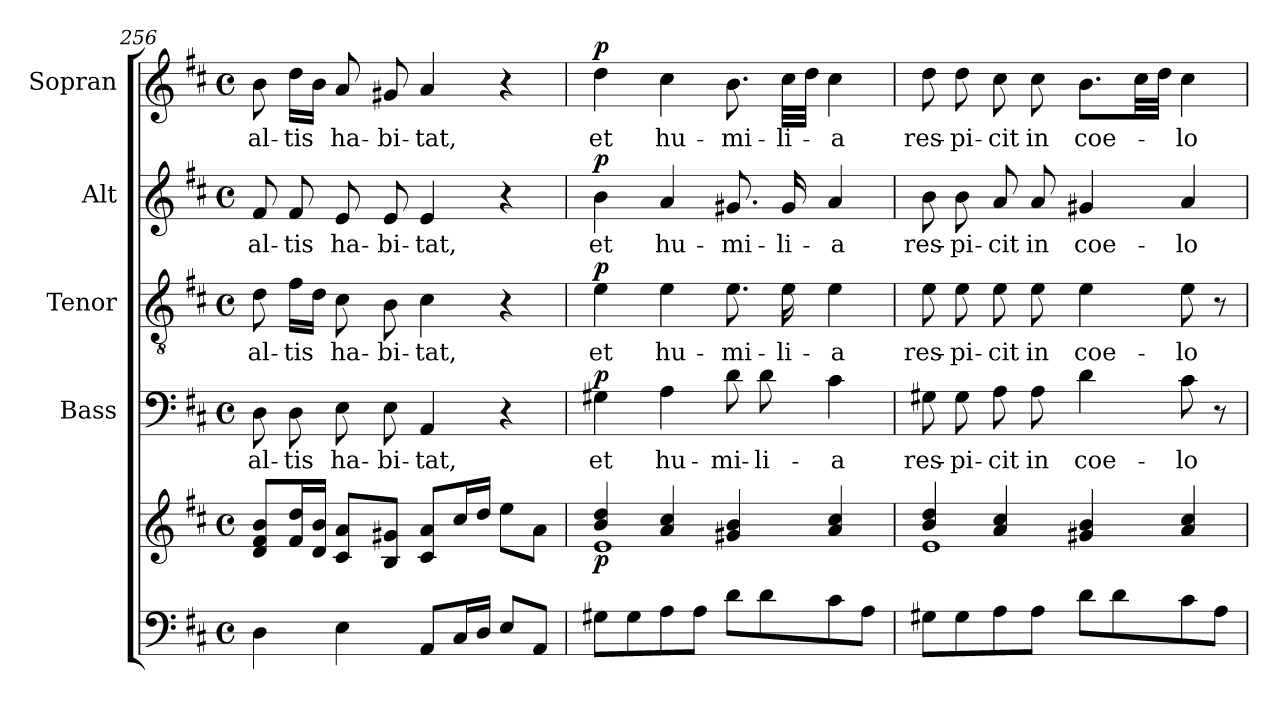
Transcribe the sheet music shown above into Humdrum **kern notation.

**kern	**kern	**dynam	**kern	**text	**dynam	**kern	**text	**dynam	**kern	**text	**dynam	**kern	**text	**dynam
*part5	*part5	*part5	*part4	*part4	*part4	*part3	*part3	*part3	*part2	*part2	*part2	*part1	*part1	*part1
*staff6	*staff5	*staff5/6	*staff4	*staff4	*staff4	*staff3	*staff3	*staff3	*staff2	*staff2	*staff2	*staff1	*staff1	*staff1
*	*	*	*I"Bass	*	*	*I"Tenor	*	*	*I"Alt	*	*	*I"Sopran	*	*
*	*	*	*I'B.	*	*	*I'T.	*	*	*I'A.	*	*	*I'S.	*	*
!!LO:LB:g=z
*clefF4	*clefG2	*	*clefF4	*	*	*clefGv2	*	*	*clefG2	*	*	*clefG2	*	*
*k[f#c#]	*k[f#c#]	*	*k[f#c#]	*	*	*k[f#c#]	*	*	*k[f#c#]	*	*	*k[f#c#]	*	*
*D:	*D:	*	*D:	*	*	*D:	*	*	*D:	*	*	*D:	*	*
*M4/4	*M4/4	*	*M4/4	*	*	*M4/4	*	*	*M4/4	*	*	*M4/4	*	*
*met(c)	*met(c)	*	*met(c)	*	*	*met(c)	*	*	*met(c)	*	*	*met(c)	*	*
=256	=256	=256	=256	=256	=256	=256	=256	=256	=256	=256	=256	=256	=256	=256
!	!	!	!	!LO:LY:b	!	!	!LO:LY:b	!	!	!LO:LY:b	!	!	!LO:LY:b	!
4D\	8d/ 8f#/ 8b/L	.	8D\	al-	.	8d\	al-	.	8f#/	al-	.	8b\	al-	.
!	!	!	!	!LO:LY:b	!	!	!LO:LY:b	!	!	!LO:LY:b	!	!	!LO:LY:b	!
.	16f#/ 16dd/L	.	8D\	-tis	.	16f#\LL	-tis	.	8f#/	-tis	.	16dd\LL	-tis	.
.	16d/ 16b/JJ	.	.	.	.	16d\JJ	.	.	.	.	.	16b\JJ	.	.
!	!	!	!	!LO:LY:b	!	!	!LO:LY:b	!	!	!LO:LY:b	!	!	!LO:LY:b	!
4E\	8c#/ 8a/L	.	8E\	ha-	.	8c#\	ha-	.	8e/	ha-	.	8a/	ha-	.
!	!	!	!	!LO:LY:b	!	!	!LO:LY:b	!	!	!LO:LY:b	!	!	!LO:LY:b	!
.	8B/ 8g#X/J	.	8E\	-bi-	.	8B\	-bi-	.	8e/	-bi-	.	8g#X/	-bi-	.
!	!	!	!	!LO:LY:b	!	!	!LO:LY:b	!	!	!LO:LY:b	!	!	!LO:LY:b	!
8AA/L	8c#/ 8a/L	.	4AA/	-tat,	.	4c#\	-tat,	.	4e/	-tat,	.	4a/	-tat,	.
16C#/L	16cc#/L	.	.	.	.	.	.	.	.	.	.	.	.	.
16D/JJ	16dd/JJ	.	.	.	.	.	.	.	.	.	.	.	.	.
8E/L	8ee\L	.	4r	.	.	4r	.	.	4r	.	.	4r	.	.
8AA/J	8a\J	.	.	.	.	.	.	.	.	.	.	.	.	.
=257	=257	=257	=257	=257	=257	=257	=257	=257	=257	=257	=257	=257	=257	=257
*	*^	*	*	*	*	*	*	*	*	*	*	*	*	*
!	!	!	!LO:DY:b	!	!LO:LY:b	!LO:DY:a	!	!LO:LY:b	!LO:DY:a	!	!LO:LY:b	!LO:DY:a	!	!LO:LY:b	!LO:DY:a
8G#X\L	4b/ 4dd/	1e	p	4G#X\	et	p	4e\	et	p	4b\	et	p	4dd\	et	p
8G#\	.	.	.	.	.	.	.	.	.	.	.	.	.	.	.
!	!	!	!	!	!LO:LY:b	!	!	!LO:LY:b	!	!	!LO:LY:b	!	!	!LO:LY:b	!
8A\	4a/ 4cc#/	.	.	4A\	hu-	.	4e\	hu-	.	4a/	hu-	.	4cc#\	hu-	.
8A\J	.	.	.	.	.	.	.	.	.	.	.	.	.	.	.
!	!	!	!	!	!LO:LY:b	!	!	!LO:LY:b	!	!	!LO:LY:b	!	!	!LO:LY:b	!
8d\L	4g#X/ 4b/	.	.	8d\	-mi-	.	8.e\	-mi-	.	8.g#X/	-mi-	.	8.b\	-mi-	.
!	!	!	!	!	!LO:LY:b	!	!	!	!	!	!	!	!	!	!
8d\	.	.	.	8d\	-li-	.	.	.	.	.	.	.	.	.	.
!	!	!	!	!	!	!	!	!LO:LY:b	!	!	!LO:LY:b	!	!	!LO:LY:b	!
.	.	.	.	.	.	.	16e\	-li-	.	16g#/	-li-	.	32cc#\LLL	-li-	.
.	.	.	.	.	.	.	.	.	.	.	.	.	32dd\JJJ	.	.
!	!	!	!	!	!LO:LY:b	!	!	!LO:LY:b	!	!	!LO:LY:b	!	!	!LO:LY:b	!
8c#\	4a/ 4cc#/	.	.	4c#\	-a	.	4e\	-a	.	4a/	-a	.	4cc#\	-a	.
8A\J	.	.	.	.	.	.	.	.	.	.	.	.	.	.	.
=258	=258	=258	=258	=258	=258	=258	=258	=258	=258	=258	=258	=258	=258	=258	=258
!	!	!	!	!	!LO:LY:b	!	!	!LO:LY:b	!	!	!LO:LY:b	!	!	!LO:LY:b	!
8G#X\L	4b/ 4dd/	1e	.	8G#X\	res-	.	8e\	res-	.	8b\	res-	.	8dd\	res-	.
!	!	!	!	!	!LO:LY:b	!	!	!LO:LY:b	!	!	!LO:LY:b	!	!	!LO:LY:b	!
8G#\	.	.	.	8G#\	-pi-	.	8e\	-pi-	.	8b\	-pi-	.	8dd\	-pi-	.
!	!	!	!	!	!LO:LY:b	!	!	!LO:LY:b	!	!	!LO:LY:b	!	!	!LO:LY:b	!
8A\	4a/ 4cc#/	.	.	8A\	-cit	.	8e\	-cit	.	8a/	-cit	.	8cc#\	-cit	.
!	!	!	!	!	!LO:LY:b	!	!	!LO:LY:b	!	!	!LO:LY:b	!	!	!LO:LY:b	!
8A\J	.	.	.	8A\	in	.	8e\	in	.	8a/	in	.	8cc#\	in	.
!	!	!	!	!	!LO:LY:b	!	!	!LO:LY:b	!	!	!LO:LY:b	!	!	!LO:LY:b	!
8d\L	4g#X/ 4b/	.	.	4d\	coe-	.	4e\	coe-	.	4g#X/	coe-	.	8.b\L	coe-	.
8d\	.	.	.	.	.	.	.	.	.	.	.	.	.	.	.
.	.	.	.	.	.	.	.	.	.	.	.	.	32cc#\LL	.	.
.	.	.	.	.	.	.	.	.	.	.	.	.	32dd\JJJ	.	.
!	!	!	!	!	!LO:LY:b	!	!	!LO:LY:b	!	!	!LO:LY:b	!	!	!LO:LY:b	!
8c#\	4a/ 4cc#/	.	.	8c#\	-lo	.	8e\	-lo	.	4a/	-lo	.	4cc#\	-lo	.
8A\J	.	.	.	8r	.	.	8r	.	.	.	.	.	.	.	.
*	*v	*v	*	*	*	*	*	*	*	*	*	*	*	*	*
=	=	=	=	=	=	=	=	=	=	=	=	=	=	=
*-	*-	*-	*-	*-	*-	*-	*-	*-	*-	*-	*-	*-	*-	*-
